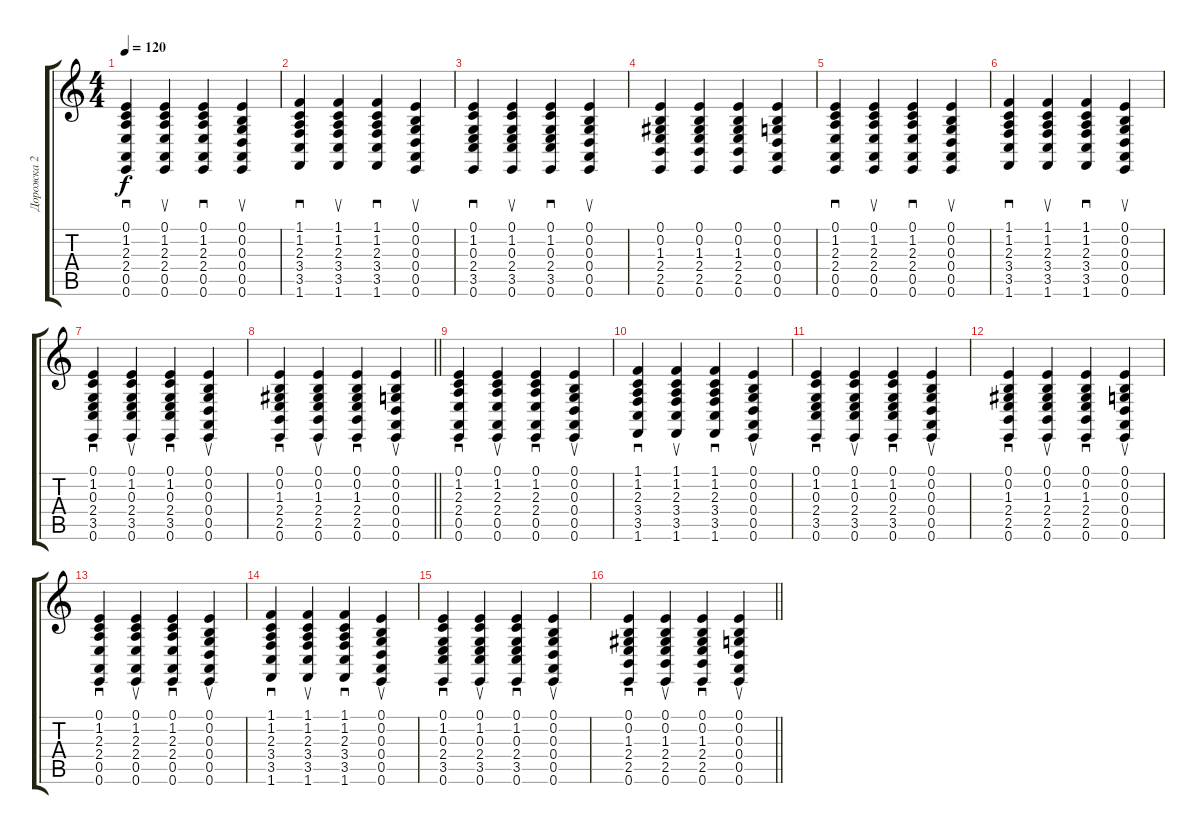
\track ("Дорожка 2" "Дорожка 2") {instrument electricgrandpiano}
\staff {score tabs}
\tuning (E4 B3 G3 D3 A2 E2) {hide}
\ts (4 4)
\tempo 120
\clef g2
\ks c
(0.1 1.2 2.3 2.4 0.5 0.6).4{sd dy f} (0.1 1.2 2.3 2.4 0.5 0.6).4{su} (0.1 1.2 2.3 2.4 0.5 0.6).4{sd} (0.1 0.2 0.3 0.4 0.5 0.6).4{su} |
(1.1 1.2 2.3 3.4 3.5 1.6).4{sd} (1.1 1.2 2.3 3.4 3.5 1.6).4{su} (1.1 1.2 2.3 3.4 3.5 1.6).4{sd} (0.1 0.2 0.3 0.4 0.5 0.6).4{su} |
(0.1 1.2 0.3 2.4 3.5 0.6).4{sd} (0.1 1.2 0.3 2.4 3.5 0.6).4{su} (0.1 1.2 0.3 2.4 3.5 0.6).4{sd} (0.1 0.2 0.3 0.4 0.5 0.6).4{su} |
(0.1 0.2 1.3 2.4 2.5 0.6).4 (0.1 0.2 1.3 2.4 2.5 0.6).4 (0.1 0.2 1.3 2.4 2.5 0.6).4 (0.1 0.2 0.3 0.4 0.5 0.6).4 |
(0.1 1.2 2.3 2.4 0.5 0.6).4{sd} (0.1 1.2 2.3 2.4 0.5 0.6).4{su} (0.1 1.2 2.3 2.4 0.5 0.6).4{sd} (0.1 0.2 0.3 0.4 0.5 0.6).4{su} |
(1.1 1.2 2.3 3.4 3.5 1.6).4{sd} (1.1 1.2 2.3 3.4 3.5 1.6).4{su} (1.1 1.2 2.3 3.4 3.5 1.6).4{sd} (0.1 0.2 0.3 0.4 0.5 0.6).4{su} |
(0.1 1.2 0.3 2.4 3.5 0.6).4{sd} (0.1 1.2 0.3 2.4 3.5 0.6).4{su} (0.1 1.2 0.3 2.4 3.5 0.6).4{sd} (0.1 0.2 0.3 0.4 0.5 0.6).4{su} |
\barLineRight lightlight
(0.1 0.2 1.3 2.4 2.5 0.6).4{sd} (0.1 0.2 1.3 2.4 2.5 0.6).4{su} (0.1 0.2 1.3 2.4 2.5 0.6).4{sd} (0.1 0.2 0.3 0.4 0.5 0.6).4{su} |
(0.1 1.2 2.3 2.4 0.5 0.6).4{sd} (0.1 1.2 2.3 2.4 0.5 0.6).4{su} (0.1 1.2 2.3 2.4 0.5 0.6).4{sd} (0.1 0.2 0.3 0.4 0.5 0.6).4{su} |
(1.1 1.2 2.3 3.4 3.5 1.6).4{sd} (1.1 1.2 2.3 3.4 3.5 1.6).4{su} (1.1 1.2 2.3 3.4 3.5 1.6).4{sd} (0.1 0.2 0.3 0.4 0.5 0.6).4{su} |
(0.1 1.2 0.3 2.4 3.5 0.6).4{sd} (0.1 1.2 0.3 2.4 3.5 0.6).4{su} (0.1 1.2 0.3 2.4 3.5 0.6).4{sd} (0.1 0.2 0.3 0.4 0.5 0.6).4{su} |
(0.1 0.2 1.3 2.4 2.5 0.6).4{sd} (0.1 0.2 1.3 2.4 2.5 0.6).4{su} (0.1 0.2 1.3 2.4 2.5 0.6).4{sd} (0.1 0.2 0.3 0.4 0.5 0.6).4{su} |
(0.1 1.2 2.3 2.4 0.5 0.6).4{sd} (0.1 1.2 2.3 2.4 0.5 0.6).4{su} (0.1 1.2 2.3 2.4 0.5 0.6).4{sd} (0.1 0.2 0.3 0.4 0.5 0.6).4{su} |
(1.1 1.2 2.3 3.4 3.5 1.6).4{sd} (1.1 1.2 2.3 3.4 3.5 1.6).4{su} (1.1 1.2 2.3 3.4 3.5 1.6).4{sd} (0.1 0.2 0.3 0.4 0.5 0.6).4{su} |
(0.1 1.2 0.3 2.4 3.5 0.6).4{sd} (0.1 1.2 0.3 2.4 3.5 0.6).4{su} (0.1 1.2 0.3 2.4 3.5 0.6).4{sd} (0.1 0.2 0.3 0.4 0.5 0.6).4{su} |
\barLineRight lightlight
(0.1 0.2 1.3 2.4 2.5 0.6).4{sd} (0.1 0.2 1.3 2.4 2.5 0.6).4{su} (0.1 0.2 1.3 2.4 2.5 0.6).4{sd} (0.1 0.2 0.3 0.4 0.5 0.6).4{su}
